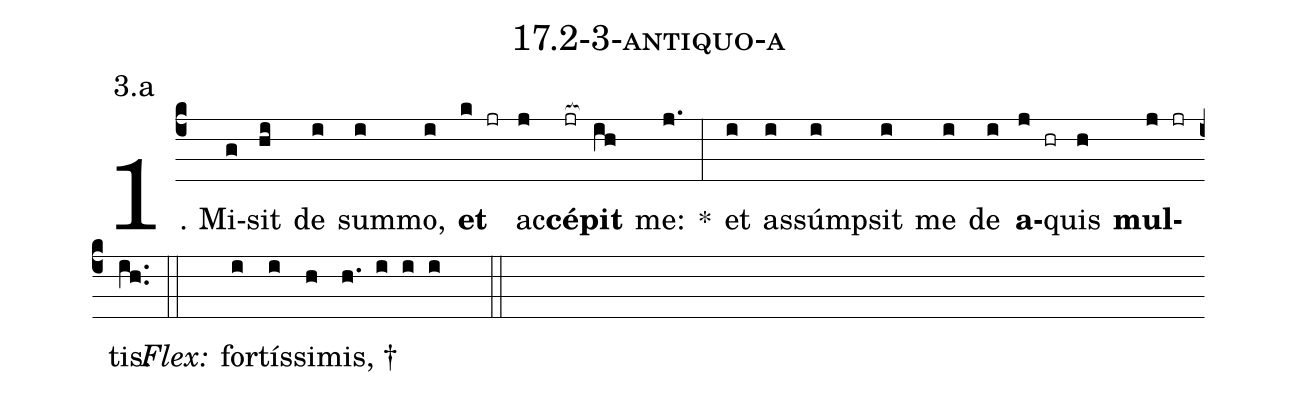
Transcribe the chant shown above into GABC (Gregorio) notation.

name: 17.2-3-antiquo-a;
annotation: 3.a;
%%
(c4)1. Mi(g)sit(hi) de(i) sum(i)mo,(i) <b>et</b>(k jr) ac(j)<b>cé</b>(jr[ocb:1{])<b>pit</b>(ih[ocb:0}]) me:(j.) *(:) et(i) as(i)súmp(i)sit(i) me(i) de(i) <b>a</b>(j hr)quis(h) <b>mul</b>(j jr)tis.(ih..) (::)
<i>Flex:</i>()  for(i)tís(i)si(h)mis, †(h. i i i  ::)

%E(i) u(i) o(j) u(h) a(j) e.(ih..) (::)
